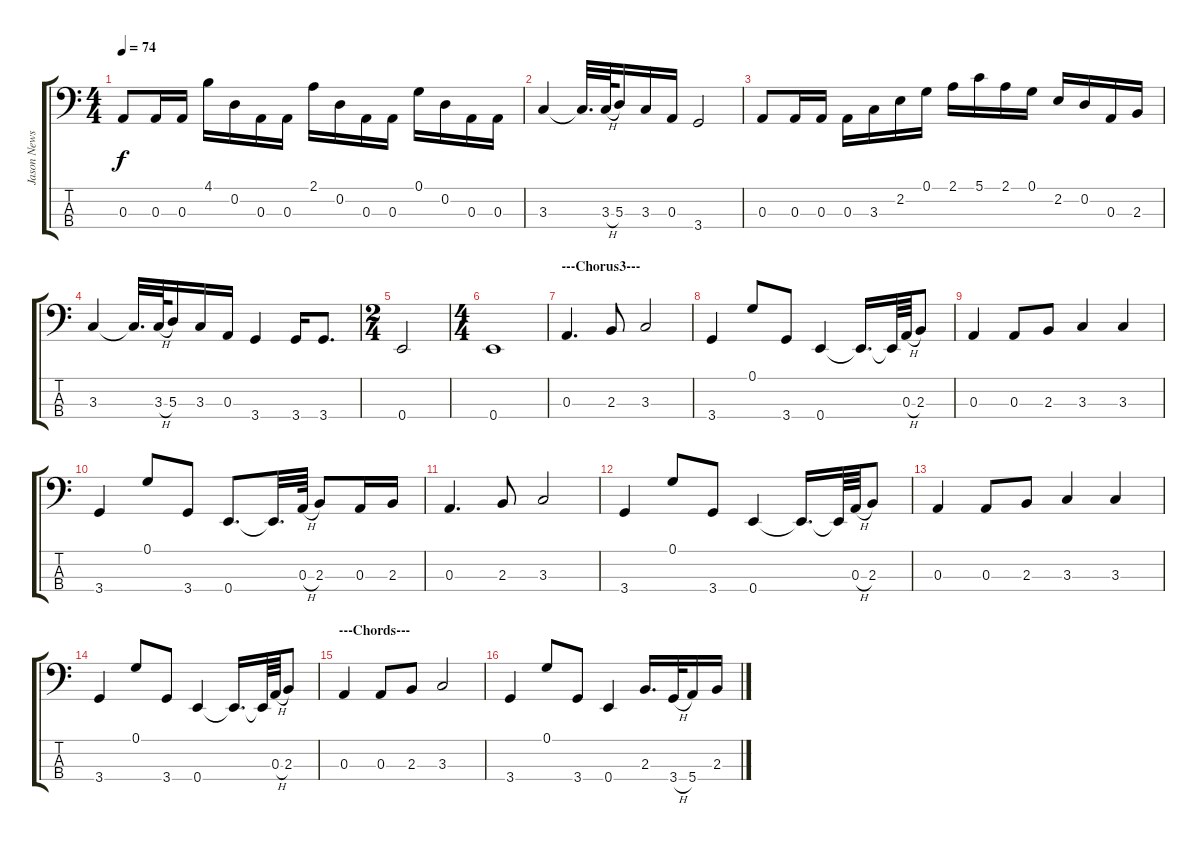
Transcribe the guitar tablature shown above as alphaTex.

\track ("Jason Newsted" "Jason News") {instrument electricbasspick}
\staff {score tabs}
\tuning (G2 D2 A1 E1) {hide}
\ts (4 4)
\tempo 74
\clef f4
\ks c
0.3.8{dy f} 0.3.16 0.3.16 4.1.16 0.2.16 0.3.16 0.3.16 2.1.16 0.2.16 0.3.16 0.3.16 0.1.16 0.2.16 0.3.16 0.3.16 |
3.3.4 3.3{t}.32{d} 3.3{h}.64 5.3.16 3.3.16 0.3.16 3.4.2 |
0.3.8 0.3.16 0.3.16 0.3.16 3.3.16 2.2.16 0.1.16 2.1.16 5.1.16 2.1.16 0.1.16 2.2.16 0.2.16 0.3.16 2.3.16 |
3.3.4 3.3{t}.32{d} 3.3{h}.64 5.3.16 3.3.16 0.3.16 3.4.4 3.4.16 3.4.8{d} |
\ts (2 4)
0.4.2 |
\ts (4 4)
0.4.1 |
\section ("" "---Chorus3---")
0.3.4{d} 2.3.8 3.3.2 |
3.4.4 0.1.8 3.4.8 0.4.4 0.4{t}.16{d} 0.4{t}.64 0.3{h}.64 2.3.8 |
0.3.4 0.3.8 2.3.8 3.3.4 3.3.4 |
3.4.4 0.1.8 3.4.8 0.4.8{d} 0.4{t}.32{d} 0.3{h}.64 2.3.8 0.3.16 2.3.16 |
0.3.4{d} 2.3.8 3.3.2 |
3.4.4 0.1.8 3.4.8 0.4.4 0.4{t}.16{d} 0.4{t}.64 0.3{h}.64 2.3.8 |
0.3.4 0.3.8 2.3.8 3.3.4 3.3.4 |
3.4.4 0.1.8 3.4.8 0.4.4 0.4{t}.16{d} 0.4{t}.64 0.3{h}.64 2.3.8 |
\section ("" "---Chords---")
0.3.4 0.3.8 2.3.8 3.3.2 |
3.4.4 0.1.8 3.4.8 0.4.4 2.3.16{d} 3.4{h}.32 5.4.16 2.3.16
